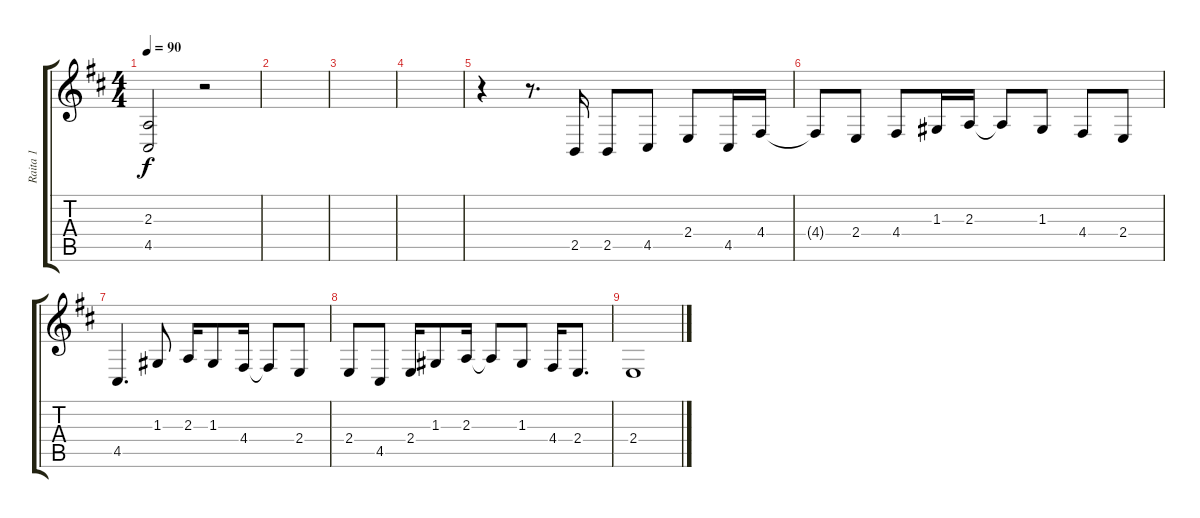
\track ("Raita 1" "Raita 1") {instrument violin}
\staff {score tabs}
\tuning (E4 B3 G3 D3 A2 E2) {hide}
\ts (4 4)
\tempo 90
\clef g2
\ks d
(2.3{t} 4.5{t}).2{dy f} r.2 |
|
|
|
r.4 r.8{d} 2.5.16 2.5.8 4.5.8 2.4.8 4.5.16 4.4.16 |
4.4{t}.8 2.4.8 4.4.8 1.3.16 2.3.16 2.3{t}.8 1.3.8 4.4.8 2.4.8 |
4.5.4{d} 1.3.8 2.3.16 1.3.8 4.4.16 4.4{t}.8 2.4.8 |
2.4.8 4.5.8 2.4.16 1.3.8 2.3.16 2.3{t}.8 1.3.8 4.4.16 2.4.8{d} |
2.4.1
